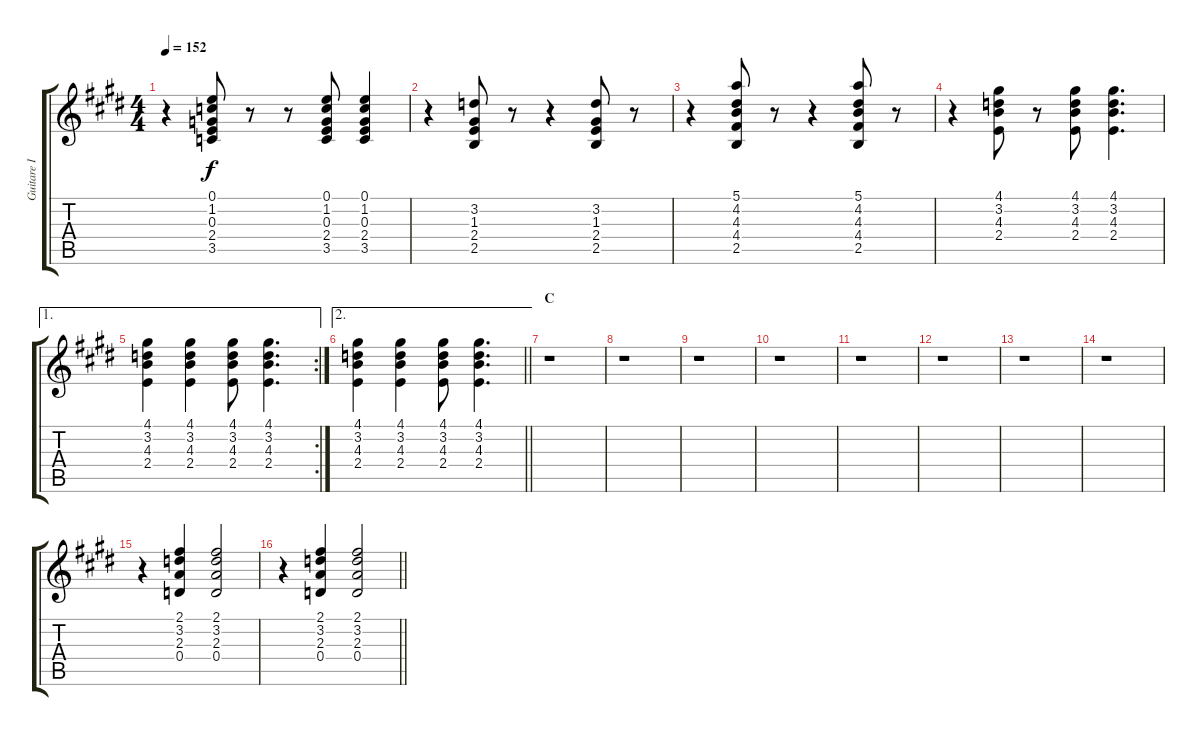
\track ("Guitare I" "Guitare I") {instrument electricguitarclean}
\staff {score tabs}
\tuning (E4 B3 G3 D3 A2 E2) {hide}
\ts (4 4)
\tempo 152
\clef g2
\ks e
r.4{dy f} (0.1 1.2 0.3 2.4 3.5).8 r.8 r.8 (0.1 1.2 0.3 2.4 3.5).8 (0.1 1.2 0.3 2.4 3.5).4 |
r.4 (3.2 1.3 2.4 2.5).8 r.8 r.4 (3.2 1.3 2.4 2.5).8 r.8 |
r.4 (5.1 4.2 4.3 4.4 2.5).8 r.8 r.4 (5.1 4.2 4.3 4.4 2.5).8 r.8 |
r.4 (4.1 3.2 4.3 2.4).8 r.8 (4.1 3.2 4.3 2.4).8 (4.1 3.2 4.3 2.4).4{d} |
\ae 1
\rc 2
(4.1 3.2 4.3 2.4).4 (4.1 3.2 4.3 2.4).4 (4.1 3.2 4.3 2.4).8 (4.1 3.2 4.3 2.4).4{d} |
\ae 2
\barLineRight lightlight
(4.1 3.2 4.3 2.4).4 (4.1 3.2 4.3 2.4).4 (4.1 3.2 4.3 2.4).8 (4.1 3.2 4.3 2.4).4{d} |
\section ("" "C")
r.1 |
r.1 |
r.1 |
r.1 |
r.1 |
r.1 |
r.1 |
r.1 |
r.4 (2.1 3.2 2.3 0.4).4 (2.1 3.2 2.3 0.4).2 |
\barLineRight lightlight
r.4 (2.1 3.2 2.3 0.4).4 (2.1 3.2 2.3 0.4).2
